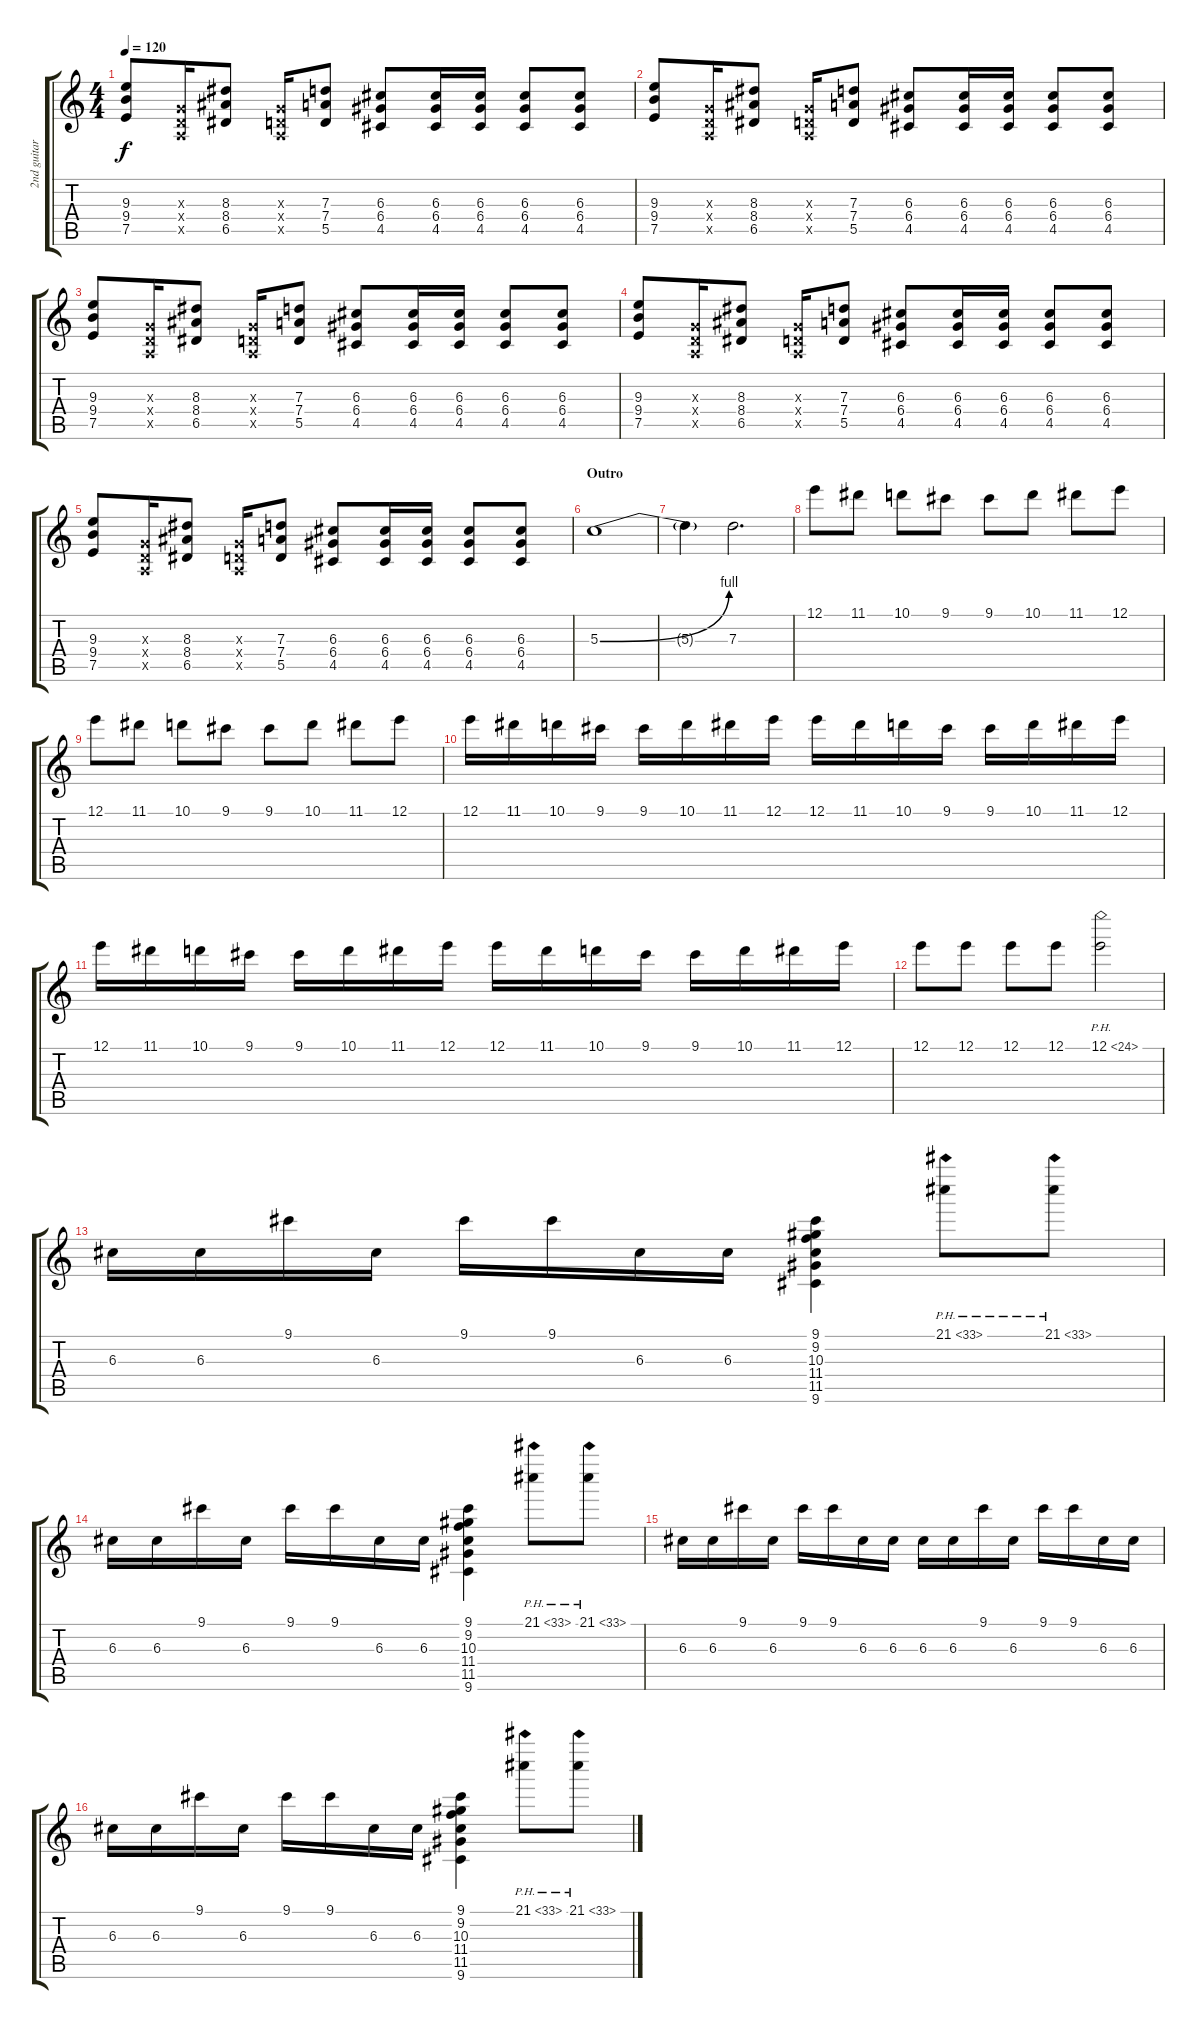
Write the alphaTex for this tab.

\track ("2nd guitar" "2nd guitar") {instrument distortionguitar}
\staff {score tabs}
\tuning (E4 B3 G3 D3 A2 E2) {hide}
\ts (4 4)
\tempo 120
\clef g2
\ks c
(9.3 9.4 7.5).8{dy f} (0.3{x} 0.4{x} 0.5{x}).16 (8.3 8.4 6.5).8 (0.3{x} 0.4{x} 0.5{x}).16 (7.3 7.4 5.5).8 (6.3 6.4 4.5).8 (6.3 6.4 4.5).16 (6.3 6.4 4.5).16 (6.3 6.4 4.5).8 (6.3 6.4 4.5).8 |
(9.3 9.4 7.5).8 (0.3{x} 0.4{x} 0.5{x}).16 (8.3 8.4 6.5).8 (0.3{x} 0.4{x} 0.5{x}).16 (7.3 7.4 5.5).8 (6.3 6.4 4.5).8 (6.3 6.4 4.5).16 (6.3 6.4 4.5).16 (6.3 6.4 4.5).8 (6.3 6.4 4.5).8 |
(9.3 9.4 7.5).8 (0.3{x} 0.4{x} 0.5{x}).16 (8.3 8.4 6.5).8 (0.3{x} 0.4{x} 0.5{x}).16 (7.3 7.4 5.5).8 (6.3 6.4 4.5).8 (6.3 6.4 4.5).16 (6.3 6.4 4.5).16 (6.3 6.4 4.5).8 (6.3 6.4 4.5).8 |
(9.3 9.4 7.5).8 (0.3{x} 0.4{x} 0.5{x}).16 (8.3 8.4 6.5).8 (0.3{x} 0.4{x} 0.5{x}).16 (7.3 7.4 5.5).8 (6.3 6.4 4.5).8 (6.3 6.4 4.5).16 (6.3 6.4 4.5).16 (6.3 6.4 4.5).8 (6.3 6.4 4.5).8 |
(9.3 9.4 7.5).8 (0.3{x} 0.4{x} 0.5{x}).16 (8.3 8.4 6.5).8 (0.3{x} 0.4{x} 0.5{x}).16 (7.3 7.4 5.5).8 (6.3 6.4 4.5).8 (6.3 6.4 4.5).16 (6.3 6.4 4.5).16 (6.3 6.4 4.5).8 (6.3 6.4 4.5).8 |
\section ("" "Outro")
5.3{be (bend 0 0 60 4)}.1{volume 16} |
5.3{t}.4 7.3.2{d} |
12.1.8 11.1.8 10.1.8 9.1.8 9.1.8 10.1.8 11.1.8 12.1.8 |
12.1.8 11.1.8 10.1.8 9.1.8 9.1.8 10.1.8 11.1.8 12.1.8 |
12.1.16 11.1.16 10.1.16 9.1.16 9.1.16 10.1.16 11.1.16 12.1.16 12.1.16 11.1.16 10.1.16 9.1.16 9.1.16 10.1.16 11.1.16 12.1.16 |
12.1.16 11.1.16 10.1.16 9.1.16 9.1.16 10.1.16 11.1.16 12.1.16 12.1.16 11.1.16 10.1.16 9.1.16 9.1.16 10.1.16 11.1.16 12.1.16 |
12.1.8 12.1.8 12.1.8 12.1.8 12.1{ph 12}.2 |
6.3.16{volume 14} 6.3.16 9.1.16 6.3.16 9.1.16 9.1.16 6.3.16 6.3.16 (9.1 9.2 10.3 11.4 11.5 9.6).4 21.1{ph 12}.8 21.1{ph 12}.8 |
6.3.16 6.3.16 9.1.16 6.3.16 9.1.16 9.1.16 6.3.16 6.3.16 (9.1 9.2 10.3 11.4 11.5 9.6).4 21.1{ph 12}.8 21.1{ph 12}.8 |
6.3.16 6.3.16 9.1.16 6.3.16 9.1.16 9.1.16 6.3.16 6.3.16 6.3.16 6.3.16 9.1.16 6.3.16 9.1.16 9.1.16 6.3.16 6.3.16 |
6.3.16 6.3.16 9.1.16 6.3.16 9.1.16 9.1.16 6.3.16 6.3.16 (9.1 9.2 10.3 11.4 11.5 9.6).4 21.1{ph 12}.8 21.1{ph 12}.8
